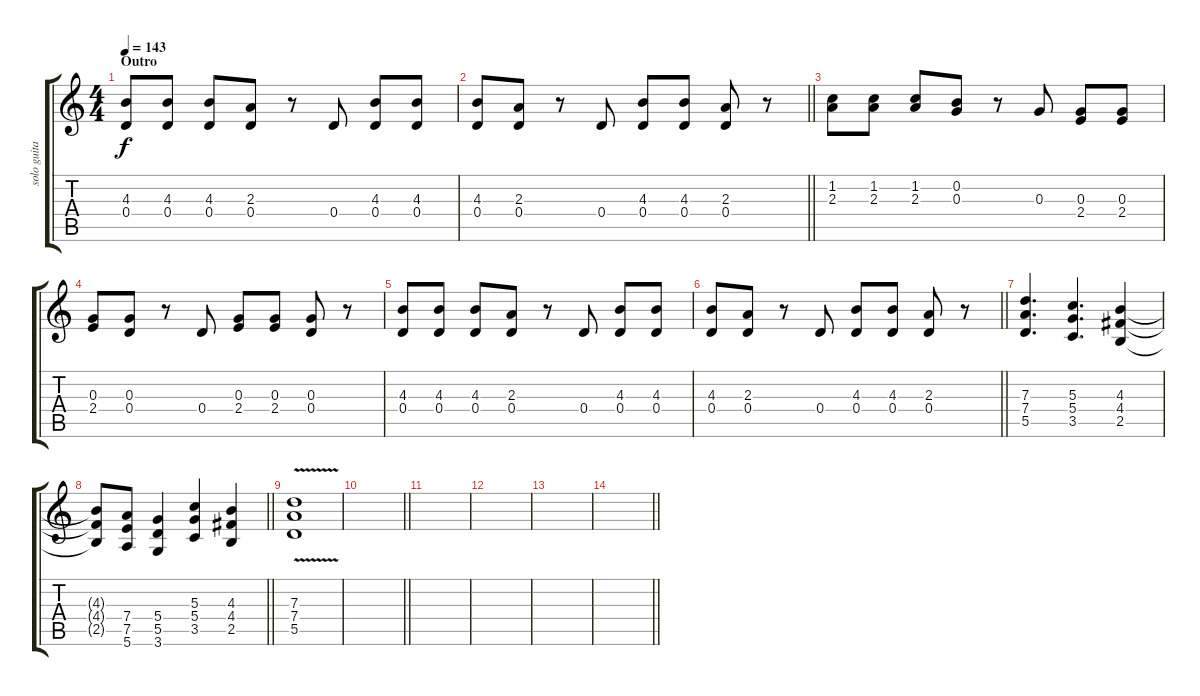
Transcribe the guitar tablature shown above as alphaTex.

\track ("solo guitar" "solo guita") {instrument overdrivenguitar}
\staff {score tabs}
\tuning (E4 B3 G3 D3 A2 E2) {hide}
\ts (4 4)
\section ("" "Outro")
\tempo 143
\clef g2
\ks c
(4.3 0.4).8{dy f} (4.3 0.4).8 (4.3 0.4).8 (2.3 0.4).8 r.8 0.4.8 (4.3 0.4).8 (4.3 0.4).8 |
\barLineRight lightlight
(4.3 0.4).8 (2.3 0.4).8 r.8 0.4.8 (4.3 0.4).8 (4.3 0.4).8 (2.3 0.4).8 r.8 |
(1.2 2.3).8 (1.2 2.3).8 (1.2 2.3).8 (0.2 0.3).8 r.8 0.3.8 (0.3 2.4).8 (0.3 2.4).8 |
(0.3 2.4).8 (0.3 0.4).8 r.8 0.4.8 (0.3 2.4).8 (0.3 2.4).8 (0.3 0.4).8 r.8 |
(4.3 0.4).8 (4.3 0.4).8 (4.3 0.4).8 (2.3 0.4).8 r.8 0.4.8 (4.3 0.4).8 (4.3 0.4).8 |
\barLineRight lightlight
(4.3 0.4).8 (2.3 0.4).8 r.8 0.4.8 (4.3 0.4).8 (4.3 0.4).8 (2.3 0.4).8 r.8 |
(7.3 7.4 5.5).4{d} (5.3 5.4 3.5).4{d} (4.3 4.4 2.5).4 |
\barLineRight lightlight
(4.3{t} 4.4{t} 2.5{t}).8 (7.4 7.5 5.6).8 (5.4 5.5 3.6).4 (5.3 5.4 3.5).4 (4.3 4.4 2.5).4 |
(7.3{v} 7.4{v} 5.5{v}).1 |
\barLineRight lightlight
|
|
|
|
\barLineRight lightlight
